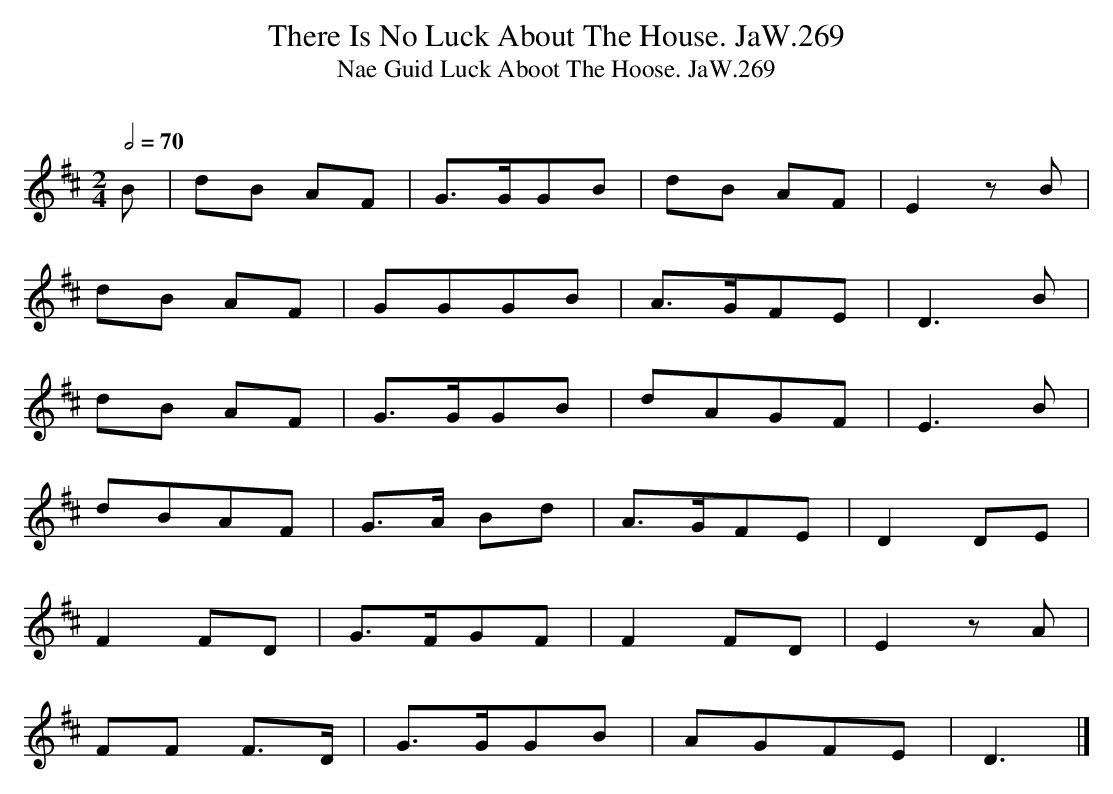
X:1
T:There Is No Luck About The House. JaW.269
T:Nae Guid Luck Aboot The Hoose. JaW.269
M:2/4
L:1/8
Q:1/2=70
O:
K:D
B|dB AF|G>GGB|dB AF|E2zB|
dB AF|GGGB|A>GFE|D3B|
dB AF|G>GGB|dAGF|E3B|
dBAF|G>A Bd|A>GFE|D2DE|
F2FD|G>FGF|F2FD|E2zA|
FF F>D|G>GGB|AGFE|D3|]
